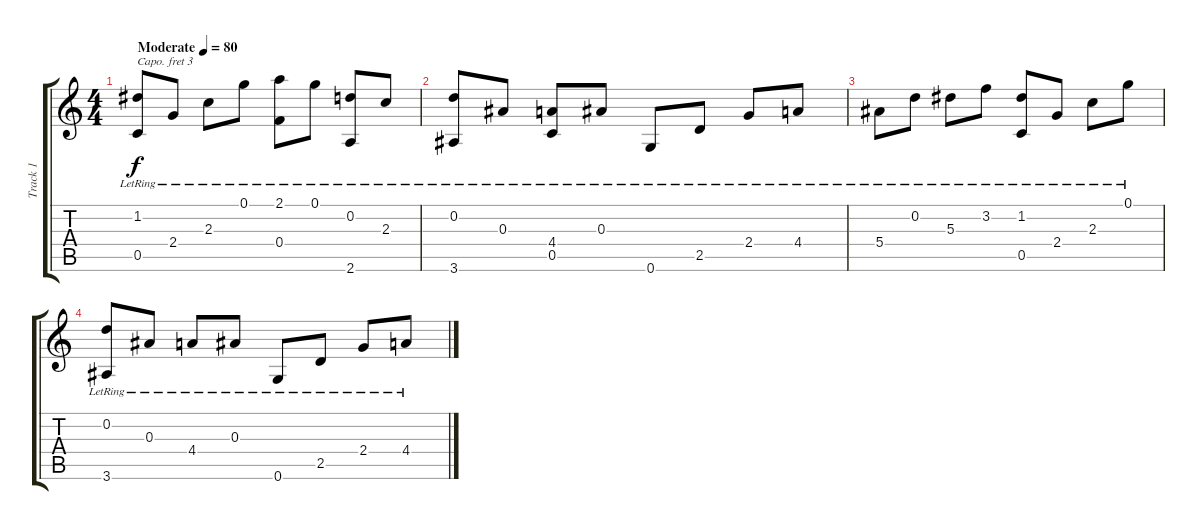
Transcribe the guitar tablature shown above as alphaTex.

\track ("Track 1" "Track 1") {instrument acousticguitarsteel}
\staff {score tabs}
\capo 3
\tuning (E4 B3 G3 D3 A2 E2) {hide}
\ts (4 4)
\tempo (80 "Moderate")
\clef g2
\ks c
(1.2{lr} 0.5{lr}).8{dy f instrument acousticguitarsteel} 2.4{lr}.8 2.3{lr}.8 0.1{lr}.8 (2.1{lr} 0.4{lr}).8 0.1{lr}.8 (0.2{lr} 2.6{lr}).8 2.3{lr}.8 |
(0.2{lr} 3.6{lr}).8 0.3{lr}.8 (4.4{lr} 0.5{lr}).8 0.3{lr}.8 0.6{lr}.8 2.5{lr}.8 2.4{lr}.8 4.4{lr}.8 |
5.4{lr}.8 0.2{lr}.8 5.3{lr}.8 3.2{lr}.8 (1.2{lr} 0.5{lr}).8 2.4{lr}.8 2.3{lr}.8 0.1{lr}.8 |
(0.2{lr} 3.6{lr}).8 0.3{lr}.8 4.4{lr}.8 0.3{lr}.8 0.6{lr}.8 2.5{lr}.8 2.4{lr}.8 4.4{lr}.8
